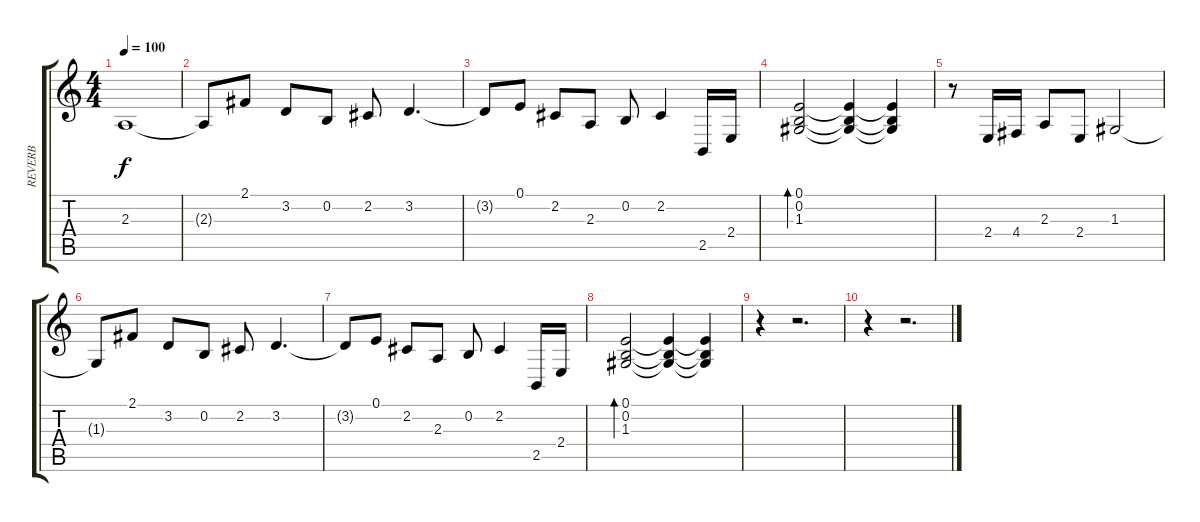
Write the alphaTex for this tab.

\track ("REVERB" "REVERB") {instrument fx6goblins}
\staff {score tabs}
\tuning (E4 B3 G3 D3 A2 E2) {hide}
\ts (4 4)
\tempo 100
\clef g2
\ks c
2.3.1{dy f} |
2.3{t}.8 2.1.8 3.2.8 0.2.8 2.2.8 3.2.4{d} |
3.2{t}.8 0.1.8 2.2.8 2.3.8 0.2.8 2.2.4 2.5.16 2.4.16 |
(0.1 0.2 1.3).2{bd 480} (0.1{t} 0.2{t} 1.3{t}).4 (0.1{t} 0.2{t} 1.3{t}).4 |
r.8 2.4.16 4.4.16 2.3.8 2.4.8 1.3.2 |
1.3{t}.8 2.1.8 3.2.8 0.2.8 2.2.8 3.2.4{d} |
3.2{t}.8 0.1.8 2.2.8 2.3.8 0.2.8 2.2.4 2.5.16 2.4.16 |
(0.1 0.2 1.3).2{bd 480} (0.1{t} 0.2{t} 1.3{t}).4 (0.1{t} 0.2{t} 1.3{t}).4 |
r.4 r.2{d} |
r.4 r.2{d}
